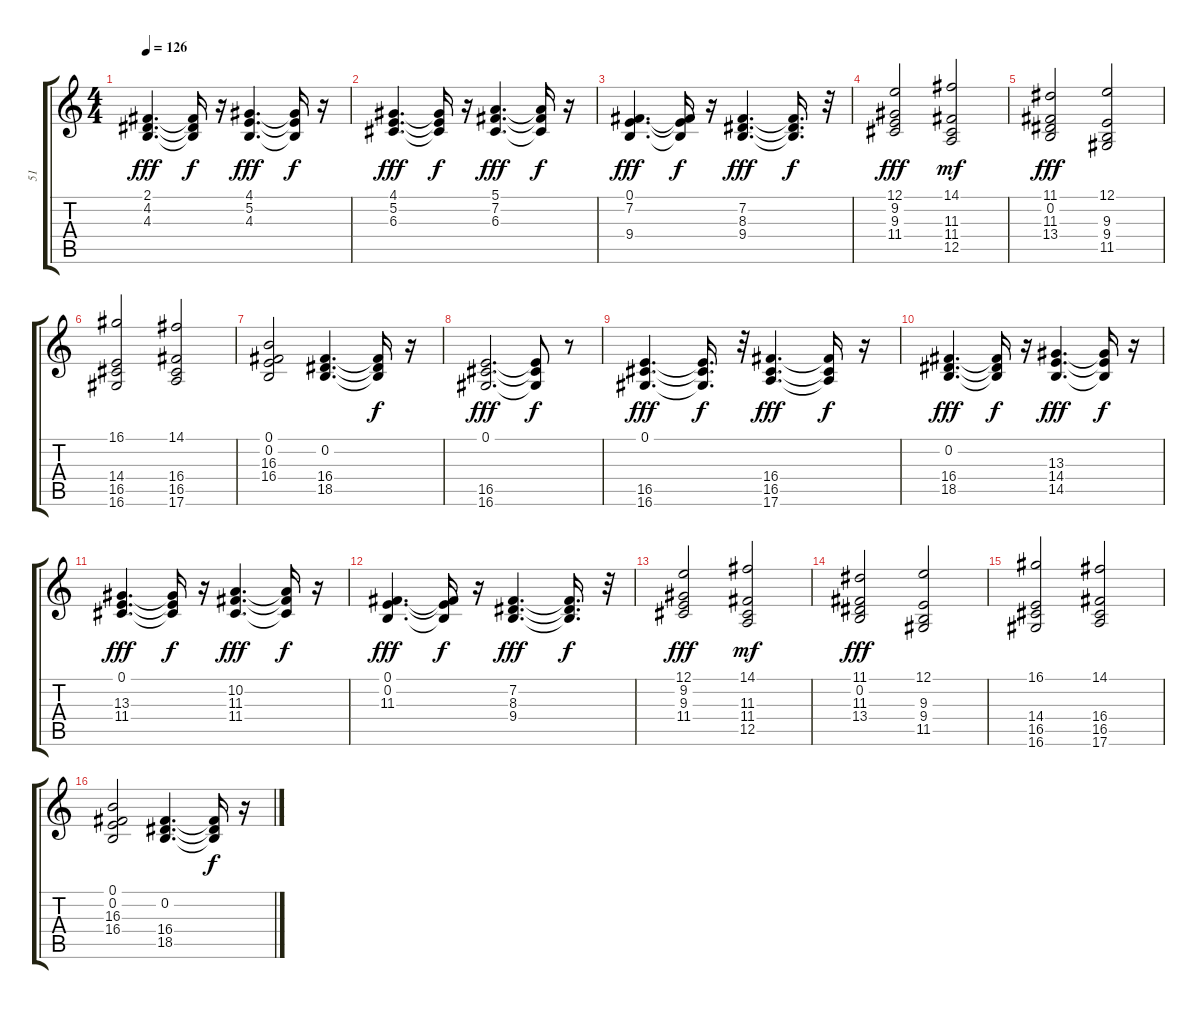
\track ("51" "51") {instrument synthstrings1}
\staff {score tabs}
\tuning (E4 B3 G3 D3 A2 E2) {hide}
\ts (4 4)
\tempo 126
\clef g2
\ks c
(2.1 4.2 4.3).4{d dy fff} (2.1{t} 4.2{t} 4.3{t}).16{dy f} r.16 (4.1 5.2 4.3).4{d dy fff} (4.1{t} 5.2{t} 4.3{t}).16{dy f} r.16 |
(4.1 5.2 6.3).4{d dy fff} (4.1{t} 5.2{t} 6.3{t}).16{dy f} r.16 (5.1 7.2 6.3).4{d dy fff} (5.1{t} 7.2{t} 6.3{t}).16{dy f} r.16 |
(0.1 7.2 9.4).4{d dy fff} (0.1{t} 7.2{t} 9.4{t}).16{dy f} r.16 (7.2 8.3 9.4).4{d dy fff} (7.2{t} 8.3{t} 9.4{t}).16{d dy f} r.32 |
(12.1 9.2 9.3 11.4).2{dy fff} (14.1 11.3 11.4 12.5).2{dy mf} |
(11.1 0.2 11.3 13.4).2{dy fff} (12.1 9.3 9.4 11.5).2 |
(16.1 14.4 16.5 16.6).2 (14.1 16.4 16.5 17.6).2 |
(0.1 0.2 16.3 16.4).2 (0.2 16.4 18.5).4{d} (0.2{t} 16.4{t} 18.5{t}).16{dy f} r.16 |
(0.1 16.5 16.6).2{d dy fff} (0.1{t} 16.5{t} 16.6{t}).8{dy f} r.8 |
(0.1 16.5 16.6).4{d dy fff} (0.1{t} 16.5{t} 16.6{t}).16{d dy f} r.32 (16.4 16.5 17.6).4{d dy fff} (16.4{t} 16.5{t} 17.6{t}).16{dy f} r.16 |
(0.2 16.4 18.5).4{d dy fff} (0.2{t} 16.4{t} 18.5{t}).16{dy f} r.16 (13.3 14.4 14.5).4{d dy fff} (13.3{t} 14.4{t} 14.5{t}).16{dy f} r.16 |
(0.1 13.3 11.4).4{d dy fff} (0.1{t} 13.3{t} 11.4{t}).16{dy f} r.16 (10.2 11.3 11.4).4{d dy fff} (10.2{t} 11.3{t} 11.4{t}).16{dy f} r.16 |
(0.1 0.2 11.3).4{d dy fff} (0.1{t} 0.2{t} 11.3{t}).16{dy f} r.16 (7.2 8.3 9.4).4{d dy fff} (7.2{t} 8.3{t} 9.4{t}).16{d dy f} r.32 |
(12.1 9.2 9.3 11.4).2{dy fff} (14.1 11.3 11.4 12.5).2{dy mf} |
(11.1 0.2 11.3 13.4).2{dy fff} (12.1 9.3 9.4 11.5).2 |
(16.1 14.4 16.5 16.6).2 (14.1 16.4 16.5 17.6).2 |
(0.1 0.2 16.3 16.4).2 (0.2 16.4 18.5).4{d} (0.2{t} 16.4{t} 18.5{t}).16{dy f} r.16
